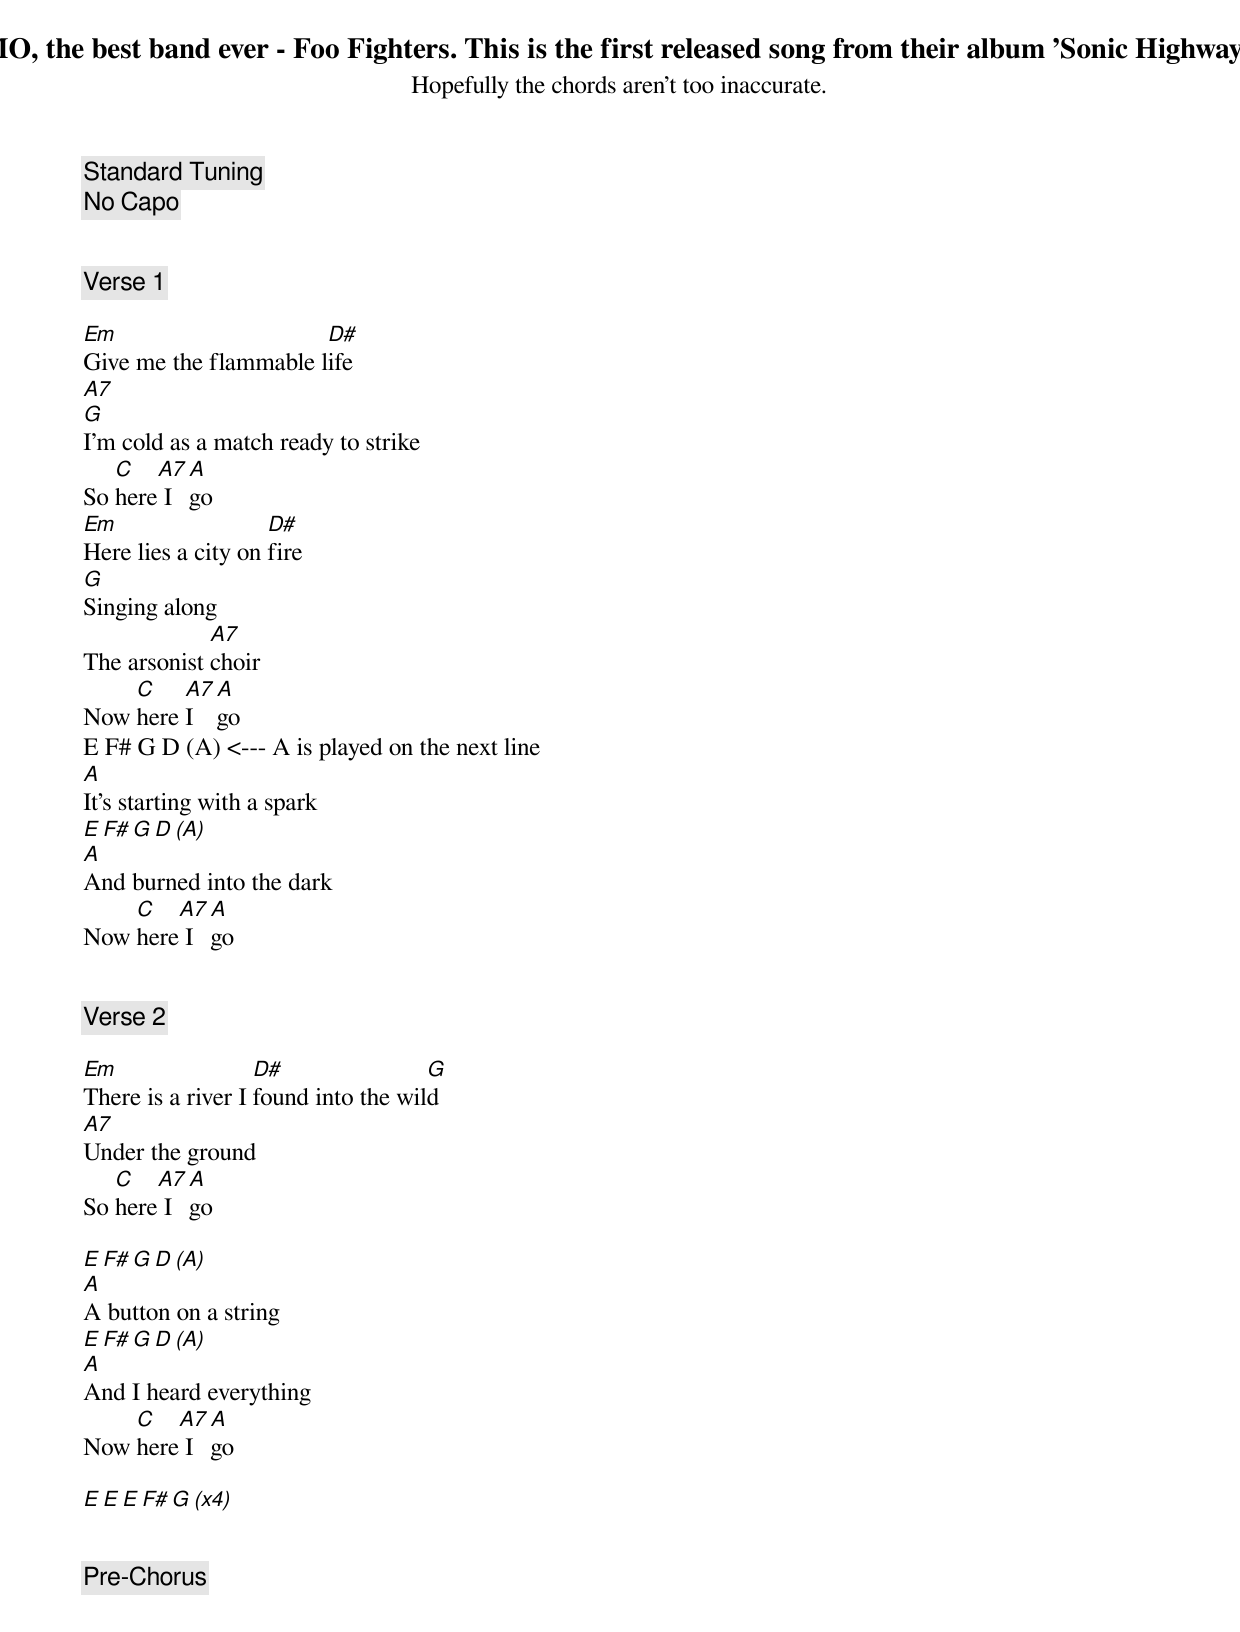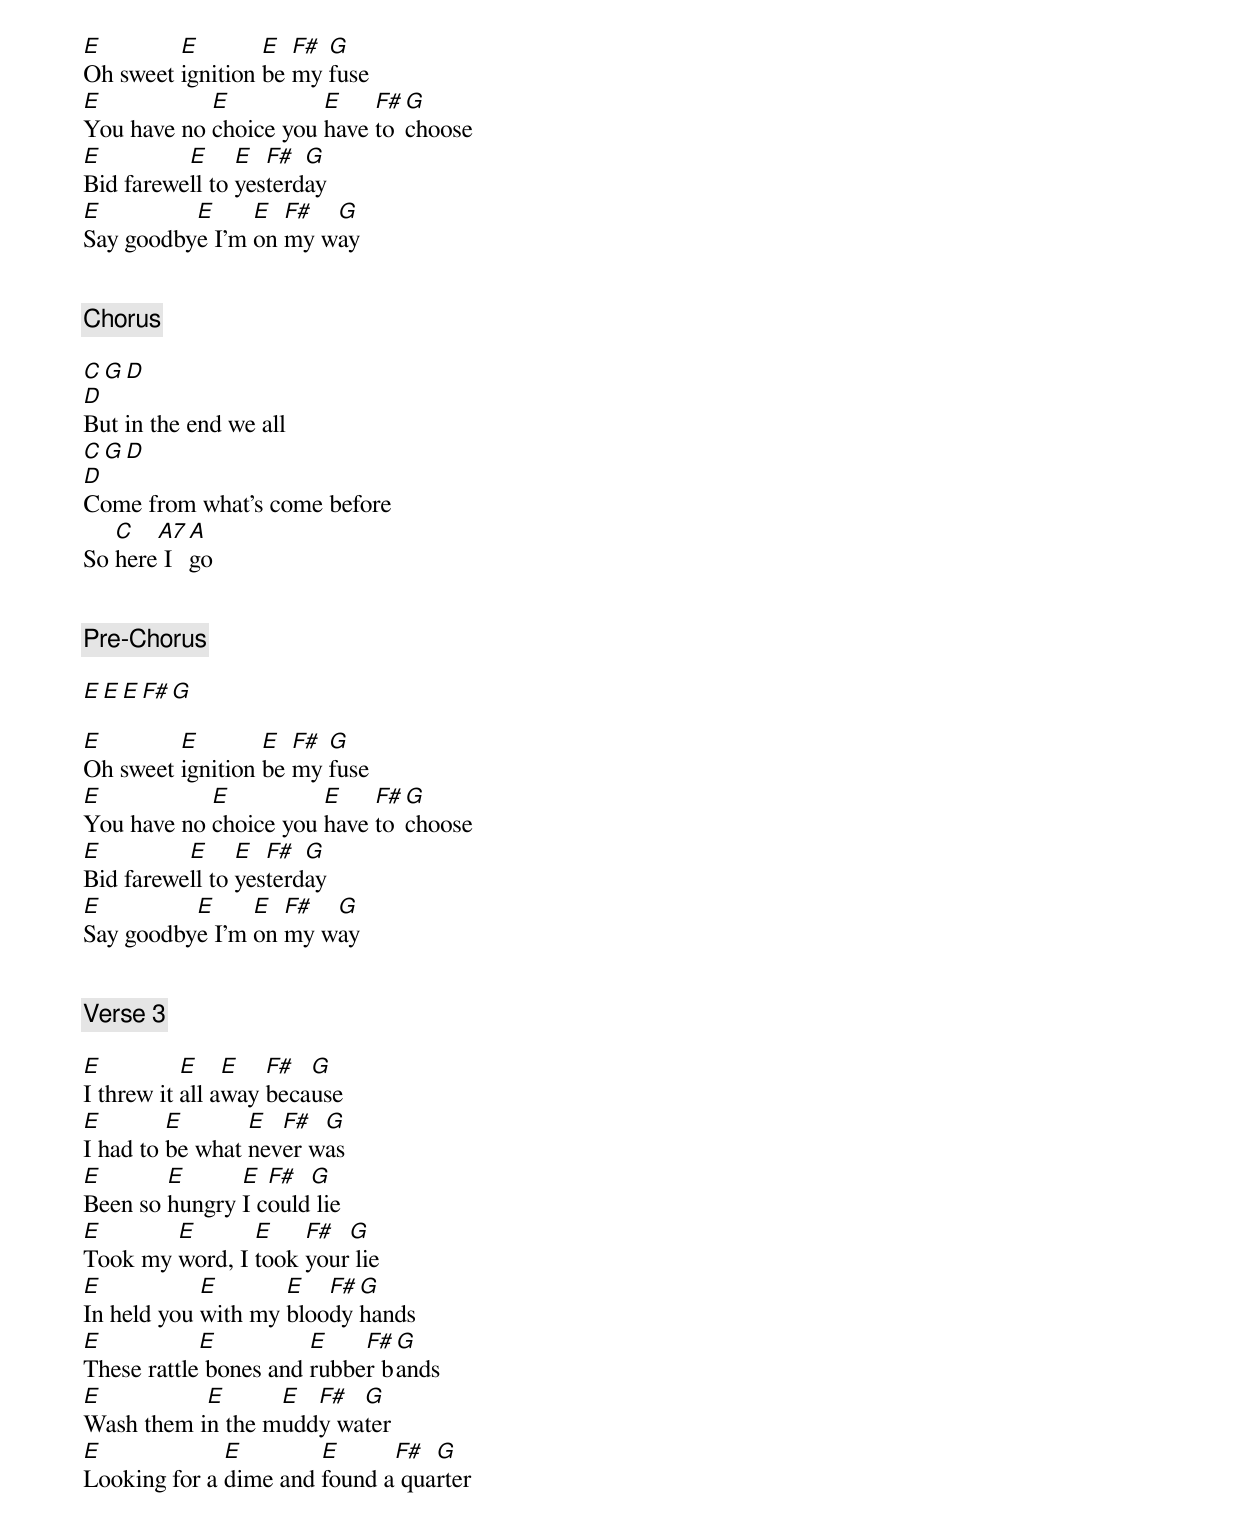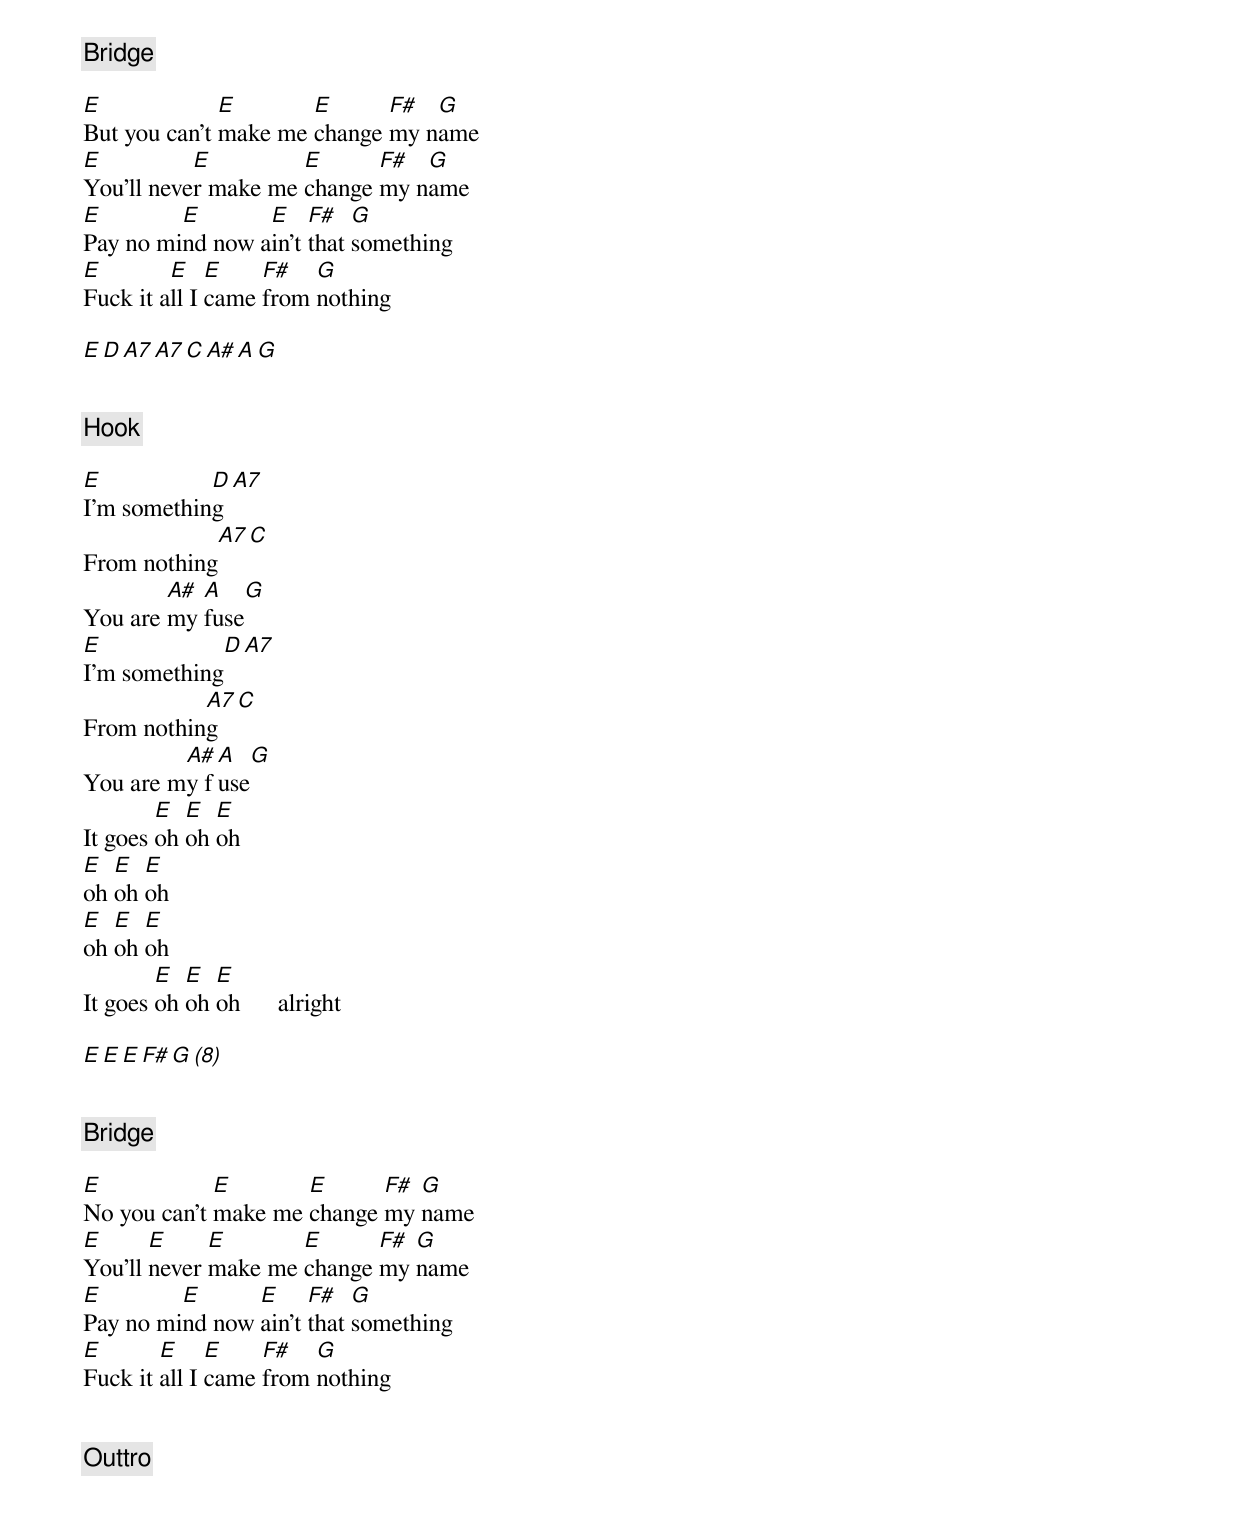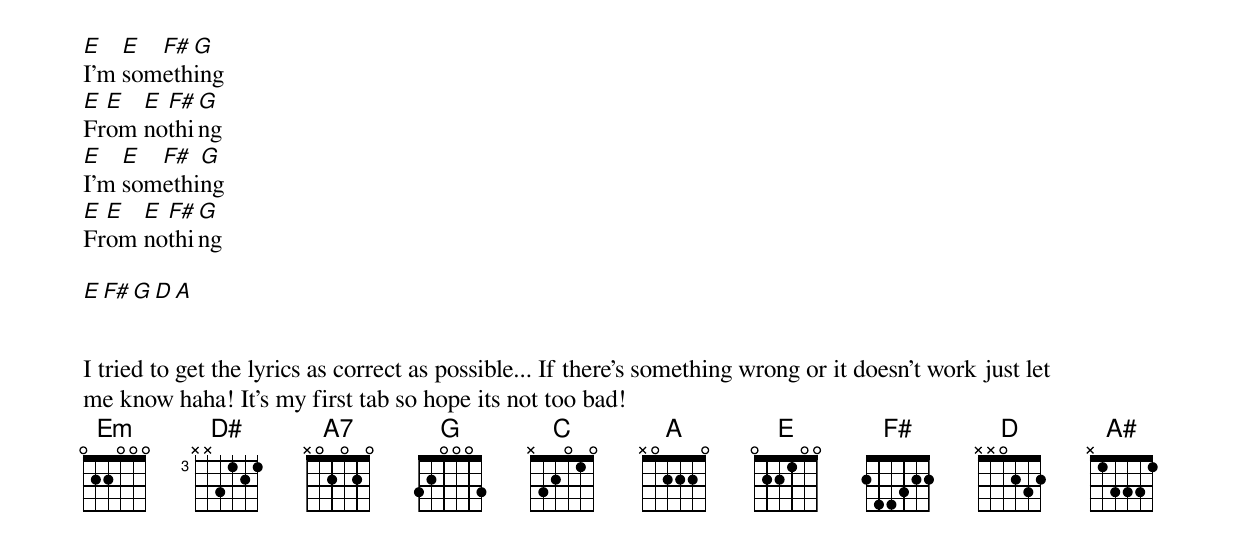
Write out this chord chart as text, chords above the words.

IMO, the best band ever - Foo Fighters. This is the first released song from their album 'Sonic Highways'.
Hopefully the chords aren't too inaccurate.

Standard Tuning
No Capo


[Verse 1]

Em                     D#
Give me the flammable life
                                 A7
G
I'm cold as a match ready to strike
   C   A7  A
So here I  go
Em                  D#
Here lies a city on fire
G
Singing along
             A7
The arsonist choir
    C    A7 A
Now here I  go
E F# G D (A) <--- A is played on the next line
A
It's starting with a spark
E F# G D (A)
A
And burned into the dark
    C   A7  A
Now here I  go


[Verse 2]

Em                 D#                G
There is a river I found into the wild
A7
Under the ground
   C   A7  A
So here I  go

E F# G D (A)
A
A button on a string
E F# G D (A)
A
And I heard everything
    C   A7  A
Now here I  go

E E E F# G (x4)


[Pre-Chorus]

E        E        E  F# G
Oh sweet ignition be my fuse
E           E          E    F# G
You have no choice you have to choose
E         E     E  F#  G
Bid farewell to yesterday
E         E     E  F#  G
Say goodbye I'm on my way


[Chorus]

C G D
D
But in the end we all
C G D
D
Come from what's come before
   C   A7  A
So here I  go


[Pre-Chorus]

E E E F# G

E        E        E  F# G
Oh sweet ignition be my fuse
E           E          E    F# G
You have no choice you have to choose
E         E     E  F#  G
Bid farewell to yesterday
E         E     E  F#  G
Say goodbye I'm on my way


[Verse 3]

E          E    E   F#  G
I threw it all away because
E        E       E  F#  G
I had to be what never was
E       E      E  F#  G
Been so hungry I could lie
E       E       E    F#  G
Took my word, I took your lie
E           E       E   F# G
In held you with my bloody hands
E           E          E    F# G
These rattle bones and rubber bands
E          E      E  F#  G
Wash them in the muddy water
E             E        E      F#  G
Looking for a dime and found a quarter


[Bridge]

E             E       E      F#  G
But you can't make me change my name
E          E         E      F#  G
You'll never make me change my name
E        E       E    F#   G
Pay no mind now ain't that something
E        E    E    F#   G
Fuck it all I came from nothing

E D A7 A7 C A# A G


[Hook]

E           D  A7
I'm something
            A7 C
From nothing
        A# A    G
You are my fuse
E            D  A7
I'm something
           A7 C
From nothing
         A# A   G
You are my fuse
        E  E  E
It goes oh oh oh
E  E  E
oh oh oh
E  E  E
oh oh oh
        E  E  E
It goes oh oh oh      alright

E E E F# G (8)


[Bridge]

E            E       E      F# G
No you can't make me change my name
E      E     E       E      F# G
You'll never make me change my name
E        E      E     F#   G
Pay no mind now ain't that something
E       E     E    F#   G
Fuck it all I came from nothing


[Outtro]

E   E  F# G
I'm something
E E  E F# G
From nothing
E   E  F#  G
I'm something
E E  E F# G
From nothing

E F# G D A


I tried to get the lyrics as correct as possible... If there's something wrong or it doesn't work just let
me know haha! It's my first tab so hope its not too bad!
